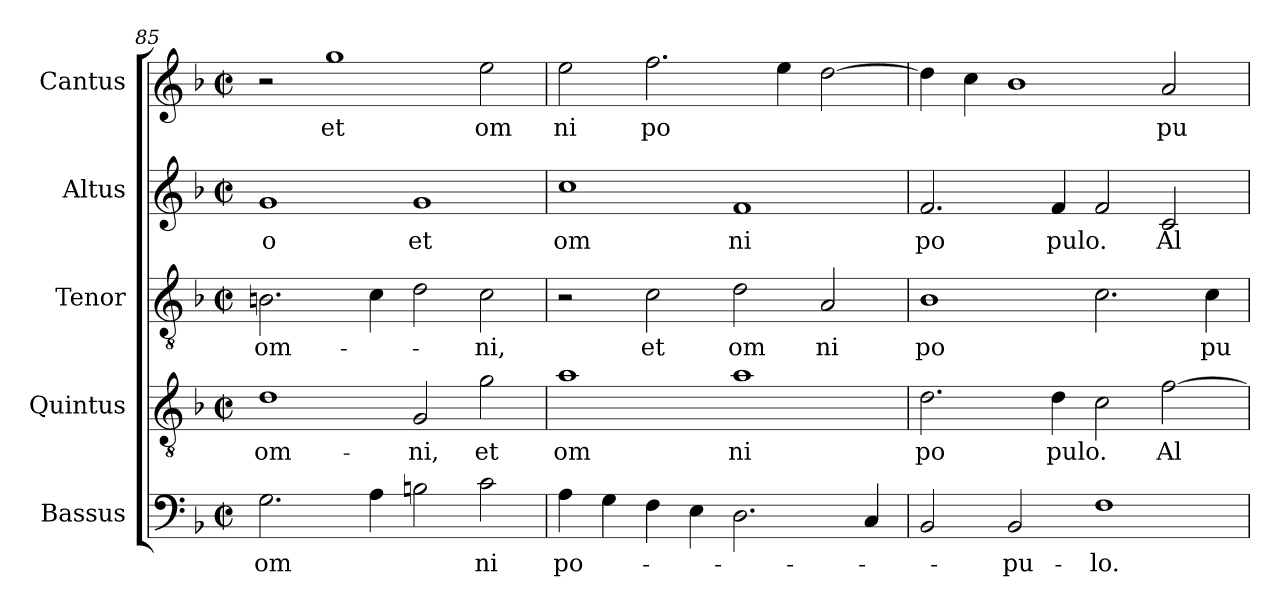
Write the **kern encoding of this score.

**kern	**text	**kern	**text	**kern	**text	**kern	**text	**kern	**text
*part5	*part5	*part4	*part4	*part3	*part3	*part2	*part2	*part1	*part1
*staff5	*staff5	*staff4	*staff4	*staff3	*staff3	*staff2	*staff2	*staff1	*staff1
*I"Bassus	*	*I"Quintus	*	*I"Tenor	*	*I"Altus	*	*I"Cantus	*
*clefF4	*	*clefGv2	*	*clefGv2	*	*clefG2	*	*clefG2	*
*k[b-]	*	*k[b-]	*	*k[b-]	*	*k[b-]	*	*k[b-]	*
*F:	*	*F:	*	*F:	*	*F:	*	*F:	*
*M2/2	*	*M2/2	*	*M2/2	*	*M2/2	*	*M2/2	*
*met(c|)	*	*met(c|)	*	*met(c|)	*	*met(c|)	*	*met(c|)	*
=85	=85	=85	=85	=85	=85	=85	=85	=85	=85
!	!LO:LY:b	!	!LO:LY:b:cj	!	!LO:LY:b	!	!LO:LY:b:cj	!	!
2.G\	om	1d	om-	2.Bn\	om-	1g	-o	2r	.
!	!	!	!	!	!	!	!	!	!LO:LY:b:cj
.	.	.	.	.	.	.	.	1gg	et
4A\	.	.	.	4c\	.	.	.	.	.
!	!	!	!LO:LY:b:cj	!	!	!	!LO:LY:b:cj	!	!
2Bn\	.	2G/	-ni,	2d\	.	1g	et	.	.
!	!LO:LY:b:cj	!	!LO:LY:b:cj	!	!LO:LY:b:cj	!	!	!	!LO:LY:b:cj
2c\	ni	2g\	et	2c\	-ni,	.	.	2ee\	om
!!LO:LB:g=z
=86	=86	=86	=86	=86	=86	=86	=86	=86	=86
!	!LO:LY:b:cj	!	!LO:LY:b:cj	!	!	!	!LO:LY:b:cj	!	!LO:LY:b:cj
4A\	po-	1a	om	2r	.	1cc	om	2ee\	ni
4G\	.	.	.	.	.	.	.	.	.
!	!	!	!	!	!LO:LY:b:cj	!	!	!	!LO:LY:b:cj
4F\	.	.	.	2c\	et	.	.	2.ff\	po
4E\	.	.	.	.	.	.	.	.	.
!	!	!	!LO:LY:b:cj	!	!LO:LY:b:cj	!	!LO:LY:b:cj	!	!
2.D\	.	1a	ni	2d\	om	1f	ni	.	.
.	.	.	.	.	.	.	.	4ee\	.
!	!	!	!	!	!LO:LY:b:cj	!	!	!	!
.	.	.	.	2A/	ni	.	.	[>2dd\	.
4C/	.	.	.	.	.	.	.	.	.
=87	=87	=87	=87	=87	=87	=87	=87	=87	=87
!	!	!	!LO:LY:b:cj	!	!LO:LY:b:cj	!	!LO:LY:b:cj	!	!
2BB-/	.	2.d\	po	1B-	po	2.f/	po	4dd\]	.
.	.	.	.	.	.	.	.	4cc\	.
!	!LO:LY:b:cj	!	!	!	!	!	!	!	!
2BB-/	-pu-	.	.	.	.	.	.	1b-	.
!	!	!	!LO:LY:b:cj	!	!	!	!LO:LY:b:cj	!	!
.	.	4d\	pulo.	.	.	4f/	pulo.	.	.
!	!LO:LY:b:cj	!	!	!	!	!	!	!	!
1F	-lo.	2c\	.	2.c\	.	2f/	.	.	.
!	!	!	!LO:LY:b:cj	!	!	!	!LO:LY:b:cj	!	!LO:LY:b:cj
.	.	[>2f\	Al	.	.	2c/	Al	2a/	pu
!	!	!	!	!	!LO:LY:b:cj	!	!	!	!
.	.	.	.	4c\	pu	.	.	.	.
=	=	=	=	=	=	=	=	=	=
*-	*-	*-	*-	*-	*-	*-	*-	*-	*-
